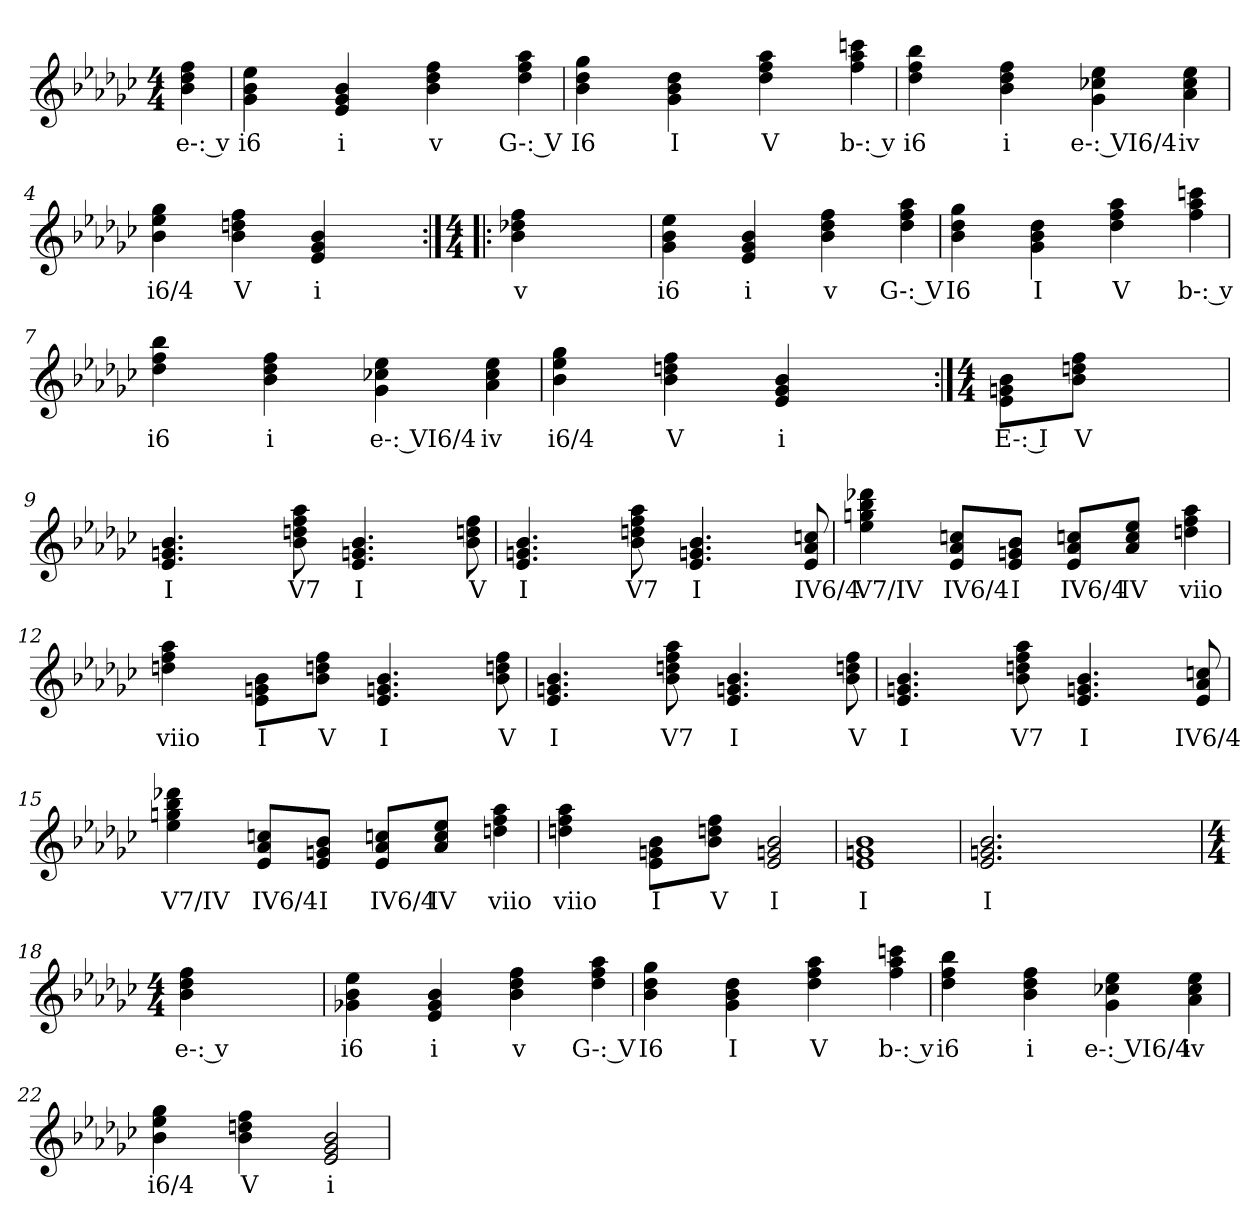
**kern	**text
*part1	*part1
*staff1	*staff1
*k[b-e-a-d-g-c-]	*
*e-:	*
*M4/4	*
=	=
4b- 4dd- 4ff	e-: v
=1	=1
4g- 4b- 4ee-	i6
4ryy	.
4e- 4g- 4b-	i
4ryy	.
4b- 4dd- 4ff	v
4ryy	.
4dd- 4ff 4aa-	G-: V
=2	=2
4b- 4dd- 4gg-	I6
4ryy	.
4g- 4b- 4dd-	I
4ryy	.
4dd- 4ff 4aa-	V
4ryy	.
4ff 4aa- 4cccn	b-: v
=3	=3
4dd- 4ff 4bb-	i6
4ryy	.
4b- 4dd- 4ff	i
4ryy	.
4g- 4cc-X 4ee-	e-: VI6/4
4ryy	.
4a- 4cc- 4ee-	iv
=4a	=4a
4b- 4ee- 4gg-	i6/4
4ryy	.
4b- 4ddn 4ff	V
4ryy	.
4e- 4g- 4b-	i
4ryy	.
4ryy	.
=4b:|!|:	=4b:|!|:
*M4/4	*
4b- 4dd-X 4ff	v
4ryy	.
2ryy	.
=5	=5
4g- 4b- 4ee-	i6
4ryy	.
4e- 4g- 4b-	i
4ryy	.
4b- 4dd- 4ff	v
4ryy	.
4dd- 4ff 4aa-	G-: V
=6	=6
4b- 4dd- 4gg-	I6
4ryy	.
4g- 4b- 4dd-	I
4ryy	.
4dd- 4ff 4aa-	V
4ryy	.
4ff 4aa- 4cccn	b-: v
=7	=7
4dd- 4ff 4bb-	i6
4ryy	.
4b- 4dd- 4ff	i
4ryy	.
4g- 4cc-X 4ee-	e-: VI6/4
4ryy	.
4a- 4cc- 4ee-	iv
=8a	=8a
4b- 4ee- 4gg-	i6/4
4ryy	.
4b- 4ddn 4ff	V
4ryy	.
4e- 4g- 4b-	i
4ryy	.
4ryy	.
=8b:|!	=8b:|!
*M4/4	*
8e- 8gn 8b-L	E-: I
8ryy	.
8b- 8ddn 8ffJ	V
8ryy	.
2ryy	.
=9	=9
4.e- 4.gn 4.b-	I
4ryy	.
8ryy	.
8b- 8ddn 8ff 8aa-	V7
8ryy	.
4.e- 4.gn 4.b-	I
4.ryy	.
8b- 8ddn 8ff	V
=10	=10
4.e- 4.gn 4.b-	I
4.ryy	.
8b- 8ddn 8ff 8aa-	V7
8ryy	.
4.e- 4.gn 4.b-	I
4.ryy	.
8e- 8a- 8ccn	IV6/4
=11	=11
4ee- 4ggn 4bb- 4ddd-X	V7/IV
4ryy	.
8e- 8a- 8ccnL	IV6/4
8ryy	.
8e- 8gn 8b-J	I
8ryy	.
8e- 8a- 8ccnL	IV6/4
8ryy	.
8a- 8cc 8ee-J	IV
8ryy	.
4ddn 4ff 4aa-	viio
=12	=12
4ddn 4ff 4aa-	viio
4ryy	.
8e- 8gn 8b-L	I
8ryy	.
8b- 8ddn 8ffJ	V
8ryy	.
4.e- 4.gn 4.b-	I
4.ryy	.
8b- 8ddn 8ff	V
=13	=13
4.e- 4.gn 4.b-	I
4.ryy	.
8b- 8ddn 8ff 8aa-	V7
8ryy	.
4.e- 4.gn 4.b-	I
4.ryy	.
8b- 8ddn 8ff	V
=14	=14
4.e- 4.gn 4.b-	I
4.ryy	.
8b- 8ddn 8ff 8aa-	V7
8ryy	.
4.e- 4.gn 4.b-	I
4.ryy	.
8e- 8a- 8ccn	IV6/4
=15	=15
4ee- 4ggn 4bb- 4ddd-X	V7/IV
4ryy	.
8e- 8a- 8ccnL	IV6/4
8ryy	.
8e- 8gn 8b-J	I
8ryy	.
8e- 8a- 8ccnL	IV6/4
8ryy	.
8a- 8cc 8ee-J	IV
8ryy	.
4ddn 4ff 4aa-	viio
=16	=16
4ddn 4ff 4aa-	viio
4ryy	.
8e- 8gn 8b-L	I
8ryy	.
8b- 8ddn 8ffJ	V
8ryy	.
2e- 2gn 2b-	I
=17	=17
1e- 1gn 1b-	I
=18a	=18a
2.e- 2.gn 2.b-	I
2.ryy	.
4ryy	.
=18b	=18b
*M4/4	*
4b- 4dd- 4ff	e-: v
4ryy	.
2ryy	.
=19	=19
4g-X 4b- 4ee-	i6
4ryy	.
4e- 4g- 4b-	i
4ryy	.
4b- 4dd- 4ff	v
4ryy	.
4dd- 4ff 4aa-	G-: V
=20	=20
4b- 4dd- 4gg-	I6
4ryy	.
4g- 4b- 4dd-	I
4ryy	.
4dd- 4ff 4aa-	V
4ryy	.
4ff 4aa- 4cccn	b-: v
=21	=21
4dd- 4ff 4bb-	i6
4ryy	.
4b- 4dd- 4ff	i
4ryy	.
4g- 4cc-X 4ee-	e-: VI6/4
4ryy	.
4a- 4cc- 4ee-	iv
=22	=22
4b- 4ee- 4gg-	i6/4
4ryy	.
4b- 4ddn 4ff	V
4ryy	.
2e- 2g- 2b-	i
=	=
*-	*-
